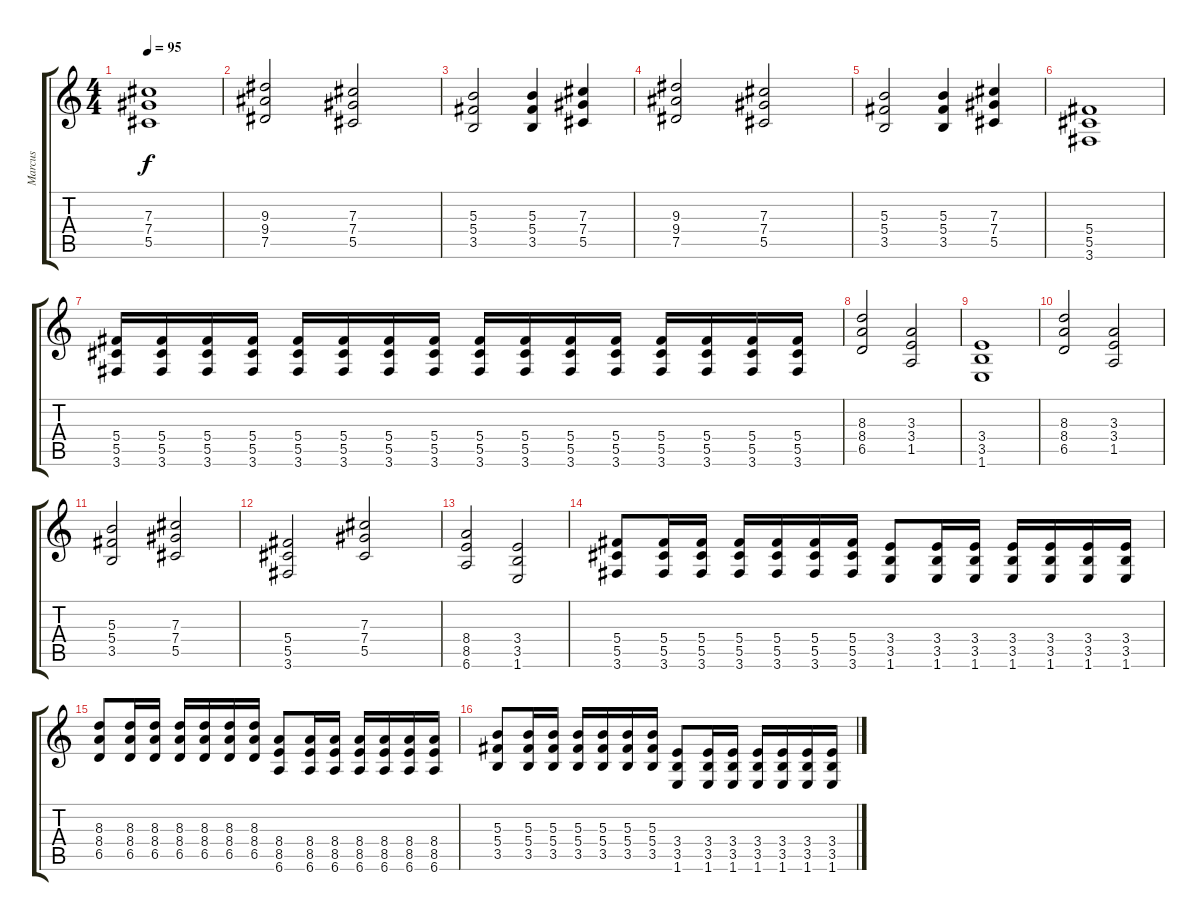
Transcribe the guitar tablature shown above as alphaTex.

\track ("Marcus" "Marcus") {instrument distortionguitar}
\staff {score tabs}
\tuning (Eb4 Bb3 Gb3 Db3 Ab2 Eb2) {hide}
\ts (4 4)
\tempo 95
\clef g2
\ks c
(7.3 7.4 5.5).1{dy f} |
(9.3 9.4 7.5).2 (7.3 7.4 5.5).2 |
(5.3 5.4 3.5).2 (5.3 5.4 3.5).4 (7.3 7.4 5.5).4 |
(9.3 9.4 7.5).2 (7.3 7.4 5.5).2 |
(5.3 5.4 3.5).2 (5.3 5.4 3.5).4 (7.3 7.4 5.5).4 |
(5.4 5.5 3.6).1{volume 12} |
(5.4 5.5 3.6).16 (5.4 5.5 3.6).16 (5.4 5.5 3.6).16 (5.4 5.5 3.6).16 (5.4 5.5 3.6).16 (5.4 5.5 3.6).16 (5.4 5.5 3.6).16 (5.4 5.5 3.6).16 (5.4 5.5 3.6).16 (5.4 5.5 3.6).16 (5.4 5.5 3.6).16 (5.4 5.5 3.6).16 (5.4 5.5 3.6).16 (5.4 5.5 3.6).16 (5.4 5.5 3.6).16 (5.4 5.5 3.6).16 |
(8.3 8.4 6.5).2 (3.3 3.4 1.5).2 |
(3.4 3.5 1.6).1 |
(8.3 8.4 6.5).2 (3.3 3.4 1.5).2 |
(5.3 5.4 3.5).2 (7.3 7.4 5.5).2 |
(5.4 5.5 3.6).2 (7.3 7.4 5.5).2 |
(8.4 8.5 6.6).2 (3.4 3.5 1.6).2 |
(5.4 5.5 3.6).8 (5.4 5.5 3.6).16 (5.4 5.5 3.6).16 (5.4 5.5 3.6).16 (5.4 5.5 3.6).16 (5.4 5.5 3.6).16 (5.4 5.5 3.6).16 (3.4 3.5 1.6).8 (3.4 3.5 1.6).16 (3.4 3.5 1.6).16 (3.4 3.5 1.6).16 (3.4 3.5 1.6).16 (3.4 3.5 1.6).16 (3.4 3.5 1.6).16 |
(8.3 8.4 6.5).8 (8.3 8.4 6.5).16 (8.3 8.4 6.5).16 (8.3 8.4 6.5).16 (8.3 8.4 6.5).16 (8.3 8.4 6.5).16 (8.3 8.4 6.5).16 (8.4 8.5 6.6).8 (8.4 8.5 6.6).16 (8.4 8.5 6.6).16 (8.4 8.5 6.6).16 (8.4 8.5 6.6).16 (8.4 8.5 6.6).16 (8.4 8.5 6.6).16 |
(5.3 5.4 3.5).8 (5.3 5.4 3.5).16 (5.3 5.4 3.5).16 (5.3 5.4 3.5).16 (5.3 5.4 3.5).16 (5.3 5.4 3.5).16 (5.3 5.4 3.5).16 (3.4 3.5 1.6).8 (3.4 3.5 1.6).16 (3.4 3.5 1.6).16 (3.4 3.5 1.6).16 (3.4 3.5 1.6).16 (3.4 3.5 1.6).16 (3.4 3.5 1.6).16
